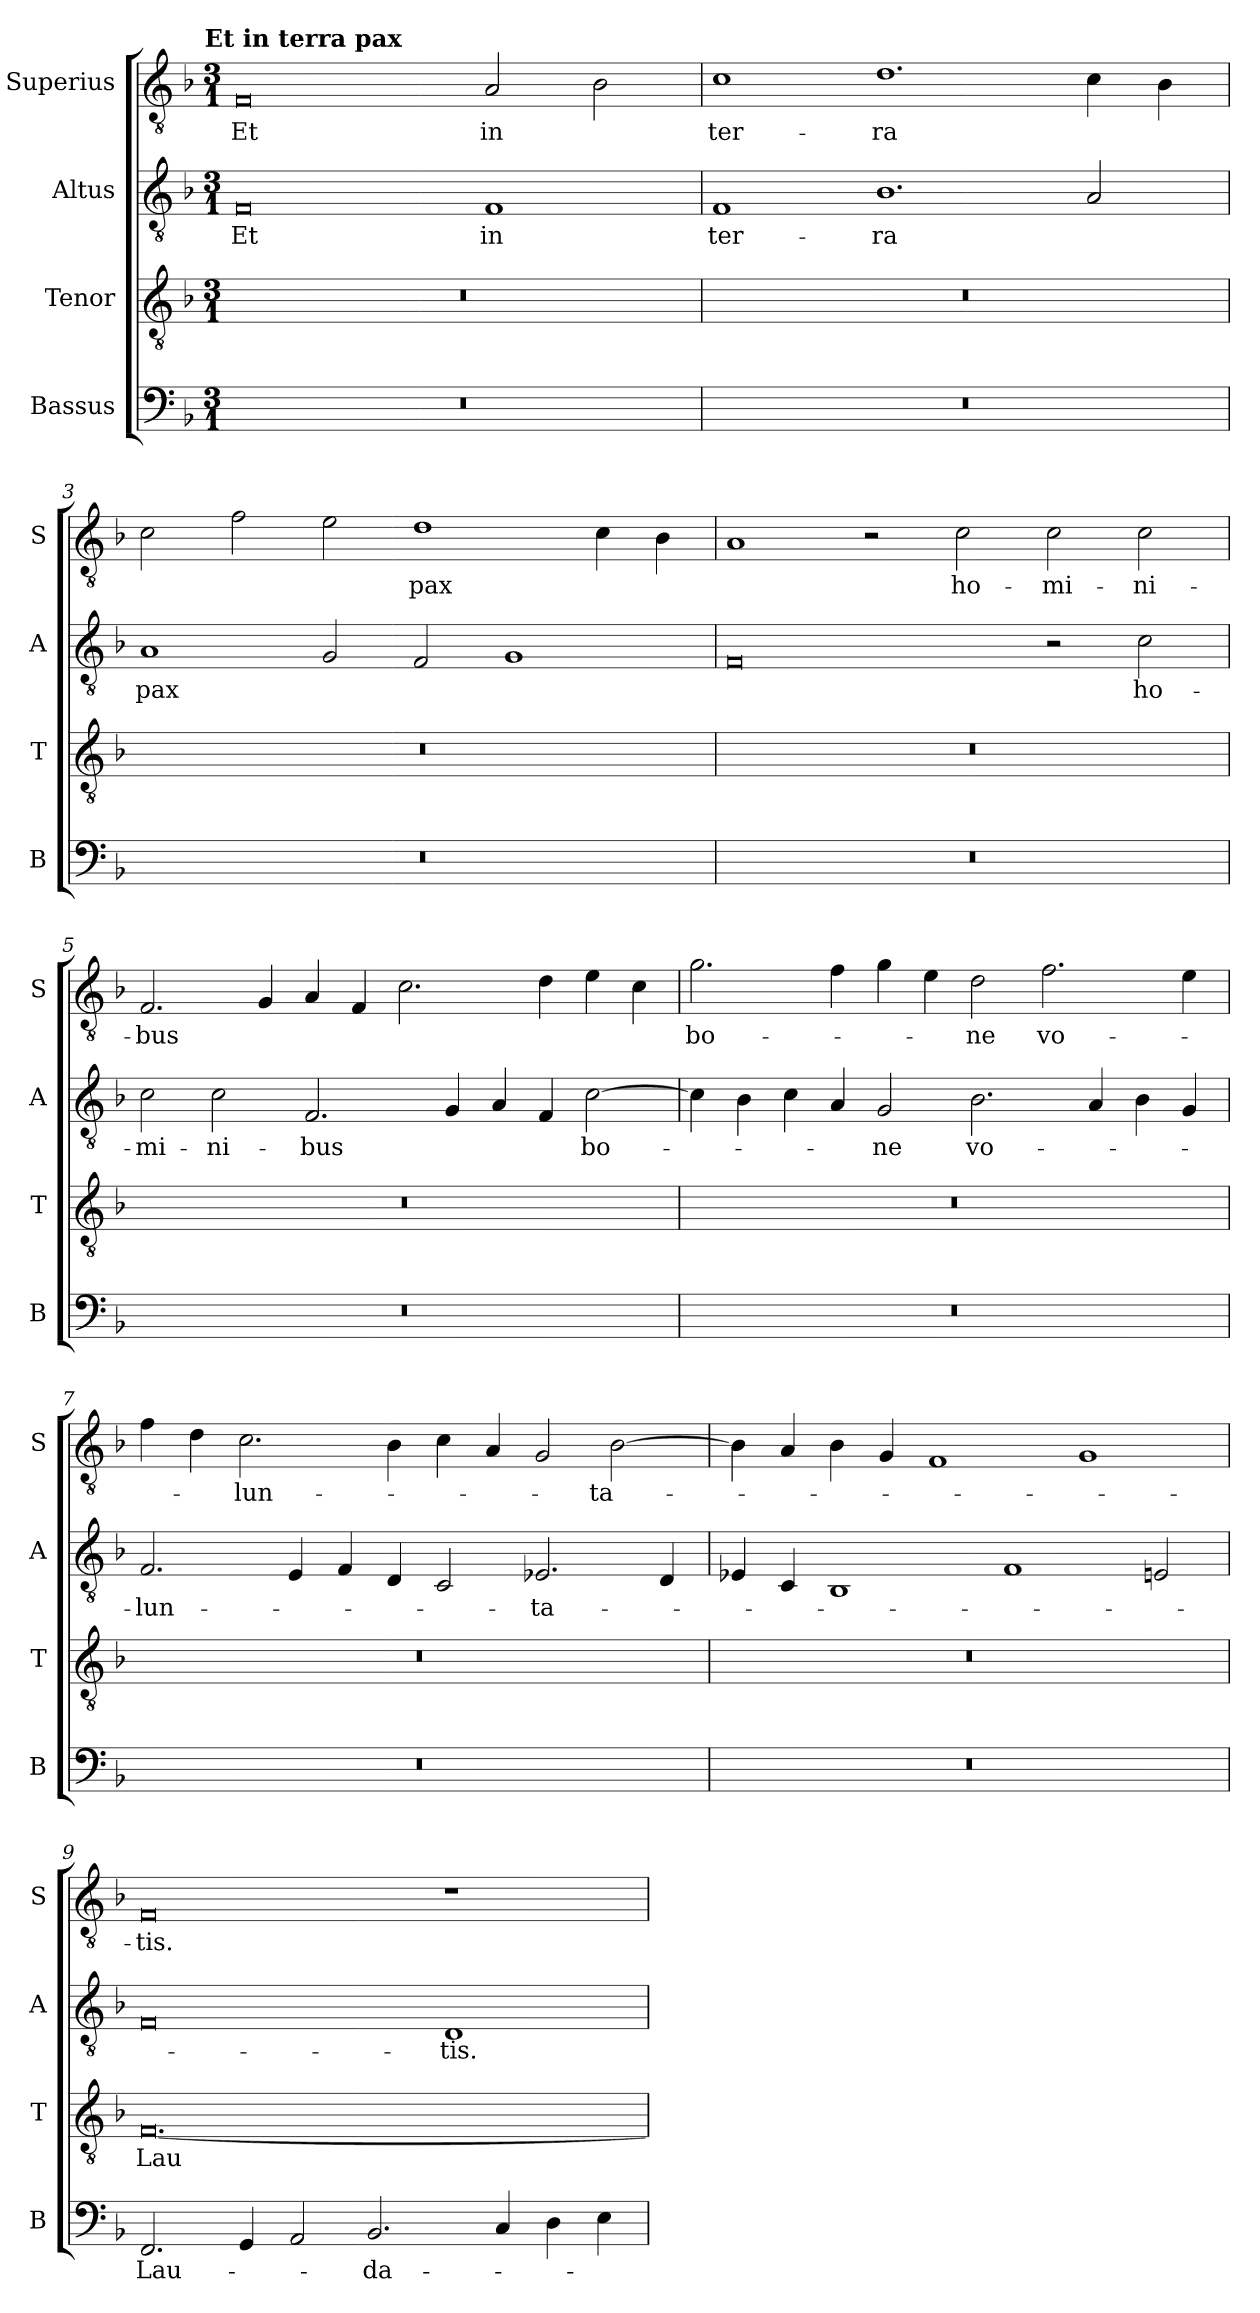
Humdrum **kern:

**kern	**text	**kern	**text	**kern	**text	**kern	**text
*part4	*part4	*part3	*part3	*part2	*part2	*part1	*part1
*staff4	*staff4	*staff3	*staff3	*staff2	*staff2	*staff1	*staff1
*I"Bassus	*	*I"Tenor	*	*I"Altus	*	*I"Superius	*
*I'B	*	*I'T	*	*I'A	*	*I'S	*
*clefF4	*	*clefGv2	*	*clefGv2	*	*clefGv2	*
*k[b-]	*	*k[b-]	*	*k[b-]	*	*k[b-]	*
!!LO:TX:omd:t=Et in terra pax
*M3/1	*	*M3/1	*	*M3/1	*	*M3/1	*
=1	=1	=1	=1	=1	=1	=1	=1
0.r	.	0.r	.	0F	Et	0F	Et
.	.	.	.	1F	in	2A	in
.	.	.	.	.	.	2B-	.
=2	=2	=2	=2	=2	=2	=2	=2
0.r	.	0.r	.	1F	ter-	1c	ter-
.	.	.	.	1.B-	-ra	1.d	-ra
.	.	.	.	2A	.	4c	.
.	.	.	.	.	.	4B-	.
=3	=3	=3	=3	=3	=3	=3	=3
0.r	.	0.r	.	1A	pax	2c	.
.	.	.	.	.	.	2f	.
.	.	.	.	2G	.	2e	.
.	.	.	.	2F	.	1d	pax
.	.	.	.	1G	.	.	.
.	.	.	.	.	.	4c	.
.	.	.	.	.	.	4B-	.
=4	=4	=4	=4	=4	=4	=4	=4
0.r	.	0.r	.	0F	.	1A	.
.	.	.	.	.	.	2r	.
.	.	.	.	.	.	2c	ho-
.	.	.	.	2r	.	2c	-mi-
.	.	.	.	2c	ho-	2c	-ni-
=5	=5	=5	=5	=5	=5	=5	=5
0.r	.	0.r	.	2c	-mi-	2.F	-bus
.	.	.	.	2c	-ni-	.	.
.	.	.	.	.	.	4G	.
.	.	.	.	2.F	-bus	4A	.
.	.	.	.	.	.	4F	.
.	.	.	.	.	.	2.c	.
.	.	.	.	4G	.	.	.
.	.	.	.	4A	.	.	.
.	.	.	.	4F	.	4d	.
.	.	.	.	[2c	bo-	4e	.
.	.	.	.	.	.	4c	.
=6	=6	=6	=6	=6	=6	=6	=6
0.r	.	0.r	.	4c]	.	2.g	bo-
.	.	.	.	4B-	.	.	.
.	.	.	.	4c	.	.	.
.	.	.	.	4A	.	4f	.
.	.	.	.	2G	-ne	4g	.
.	.	.	.	.	.	4e	.
.	.	.	.	2.B-	vo-	2d	-ne
.	.	.	.	.	.	2.f	vo-
.	.	.	.	4A	.	.	.
.	.	.	.	4B-	.	.	.
.	.	.	.	4G	.	4e	.
=7	=7	=7	=7	=7	=7	=7	=7
0.r	.	0.r	.	2.F	-lun-	4f	.
.	.	.	.	.	.	4d	.
.	.	.	.	.	.	2.c	-lun-
.	.	.	.	4E	.	.	.
.	.	.	.	4F	.	.	.
.	.	.	.	4D	.	4B-	.
.	.	.	.	2C	.	4c	.
.	.	.	.	.	.	4A	.
.	.	.	.	2.E-X	-ta-	2G	.
.	.	.	.	.	.	[2B-	-ta-
.	.	.	.	4D	.	.	.
=8	=8	=8	=8	=8	=8	=8	=8
0.r	.	0.r	.	4E-X	.	4B-]	.
.	.	.	.	4C	.	4A	.
.	.	.	.	1BB-	.	4B-	.
.	.	.	.	.	.	4G	.
.	.	.	.	.	.	1F	.
.	.	.	.	1F	.	.	.
.	.	.	.	.	.	1G	.
.	.	.	.	2En	.	.	.
=9	=9	=9	=9	=9	=9	=9	=9
2.FF	Lau-	[0.F	Lau-	0F	.	0F	-tis.
4GG	.	.	.	.	.	.	.
2AA	.	.	.	.	.	.	.
2.BB-	-da-	.	.	.	.	.	.
.	.	.	.	1D	-tis.	1r	.
4C	.	.	.	.	.	.	.
4D	.	.	.	.	.	.	.
4E	.	.	.	.	.	.	.
=	=	=	=	=	=	=	=
*-	*-	*-	*-	*-	*-	*-	*-
